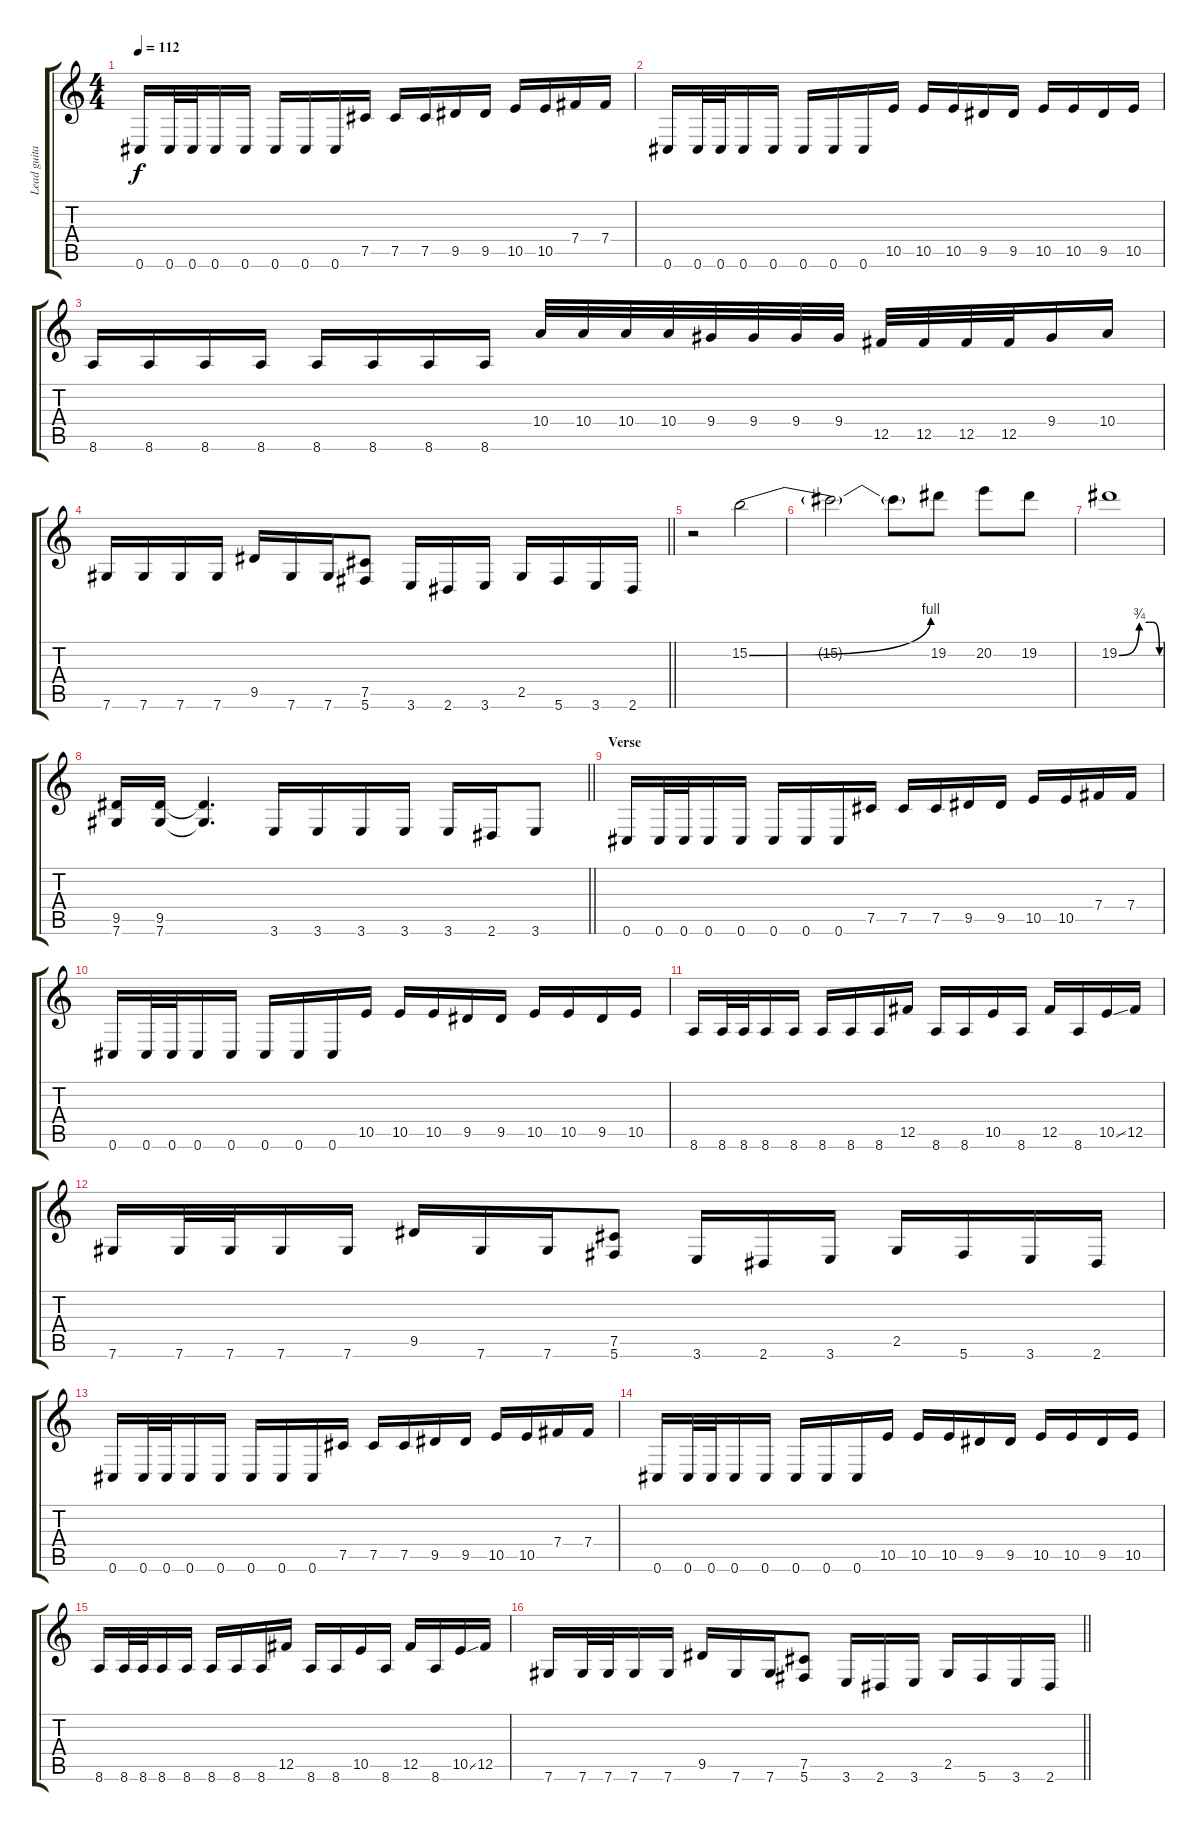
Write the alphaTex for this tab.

\track ("Lead guitar" "Lead guita") {instrument distortionguitar}
\staff {score tabs}
\tuning (Db4 Ab3 E3 B2 Gb2 Db2) {hide}
\ts (4 4)
\section ("" "")
\tempo 112
\clef g2
\ks c
0.6.16{dy f} 0.6.32 0.6.32 0.6.16 0.6.16 0.6.16 0.6.16 0.6.16 7.5.16 7.5.16 7.5.16 9.5.16 9.5.16 10.5.16 10.5.16 7.4.16 7.4.16 |
0.6.16 0.6.32 0.6.32 0.6.16 0.6.16 0.6.16 0.6.16 0.6.16 10.5.16 10.5.16 10.5.16 9.5.16 9.5.16 10.5.16 10.5.16 9.5.16 10.5.16 |
8.6.16 8.6.16 8.6.16 8.6.16 8.6.16 8.6.16 8.6.16 8.6.16 10.4.32 10.4.32 10.4.32 10.4.32 9.4.32 9.4.32 9.4.32 9.4.32 12.5.32 12.5.32 12.5.32 12.5.32 9.4.16 10.4.16 |
\barLineRight lightlight
7.6.16 7.6.16 7.6.16 7.6.16 9.5.16 7.6.16 7.6.16 (7.5 5.6).8 3.6.16 2.6.16 3.6.16 2.5.16 5.6.16 3.6.16 2.6.16 |
\section ("" "")
r.2 15.2{be (bend 0 0 60 4)}.2 |
15.2{t}.2 15.2{t}.8 19.2.8 20.2.8 19.2.8 |
19.2{be (custom 0 0 30 3 45 3 50 3 60 0)}.1 |
\barLineRight lightlight
(9.5 7.6).16 (9.5 7.6).16 (9.5{t} 7.6{t}).4{d} 3.6.16 3.6.16 3.6.16 3.6.16 3.6.16 2.6.16 3.6.8 |
\section ("" "Verse")
0.6.16 0.6.32 0.6.32 0.6.16 0.6.16 0.6.16 0.6.16 0.6.16 7.5.16 7.5.16 7.5.16 9.5.16 9.5.16 10.5.16 10.5.16 7.4.16 7.4.16 |
0.6.16 0.6.32 0.6.32 0.6.16 0.6.16 0.6.16 0.6.16 0.6.16 10.5.16 10.5.16 10.5.16 9.5.16 9.5.16 10.5.16 10.5.16 9.5.16 10.5.16 |
8.6.16 8.6.32 8.6.32 8.6.16 8.6.16 8.6.16 8.6.16 8.6.16 12.5.16 8.6.16 8.6.16 10.5.16 8.6.16 12.5.16 8.6.16 10.5{ss}.16 12.5.16 |
7.6.16 7.6.32 7.6.32 7.6.16 7.6.16 9.5.16 7.6.16 7.6.16 (7.5 5.6).8 3.6.16 2.6.16 3.6.16 2.5.16 5.6.16 3.6.16 2.6.16 |
0.6.16 0.6.32 0.6.32 0.6.16 0.6.16 0.6.16 0.6.16 0.6.16 7.5.16 7.5.16 7.5.16 9.5.16 9.5.16 10.5.16 10.5.16 7.4.16 7.4.16 |
0.6.16 0.6.32 0.6.32 0.6.16 0.6.16 0.6.16 0.6.16 0.6.16 10.5.16 10.5.16 10.5.16 9.5.16 9.5.16 10.5.16 10.5.16 9.5.16 10.5.16 |
8.6.16 8.6.32 8.6.32 8.6.16 8.6.16 8.6.16 8.6.16 8.6.16 12.5.16 8.6.16 8.6.16 10.5.16 8.6.16 12.5.16 8.6.16 10.5{ss}.16 12.5.16 |
\barLineRight lightlight
7.6.16 7.6.32 7.6.32 7.6.16 7.6.16 9.5.16 7.6.16 7.6.16 (7.5 5.6).8 3.6.16 2.6.16 3.6.16 2.5.16 5.6.16 3.6.16 2.6.16
